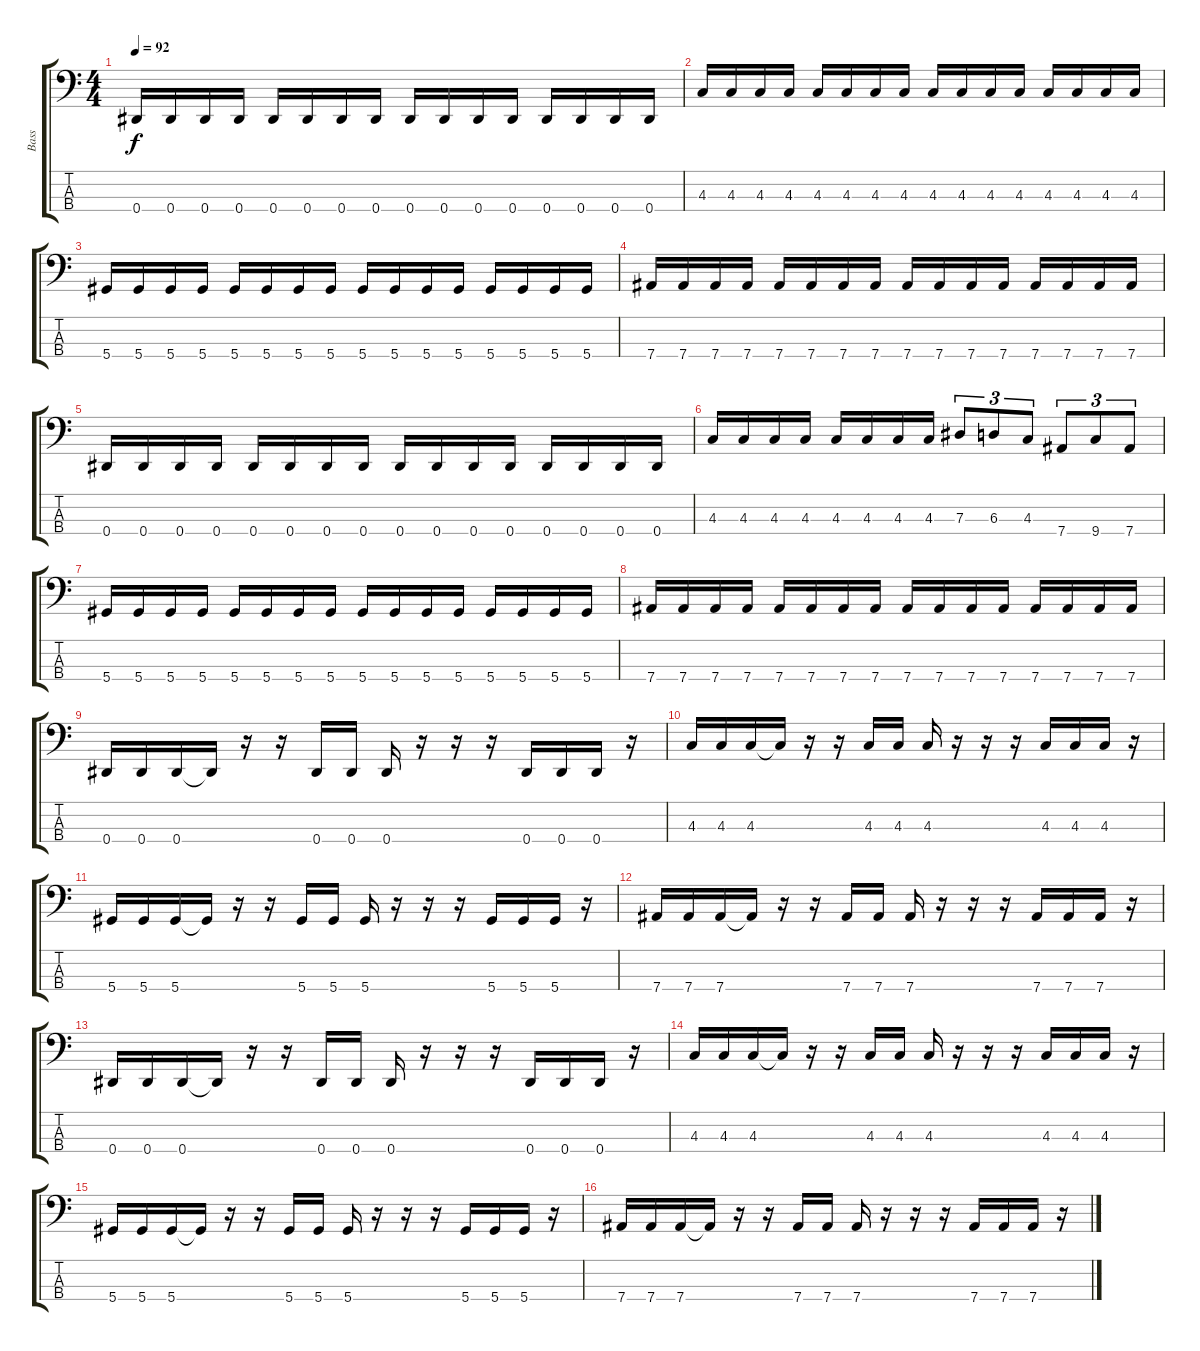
\track ("Bass" "Bass") {instrument electricbassfinger}
\staff {score tabs}
\tuning (Gb2 Db2 Ab1 Eb1) {hide}
\ts (4 4)
\tempo 92
\clef f4
\ks c
0.4.16{dy f} 0.4.16 0.4.16 0.4.16 0.4.16 0.4.16 0.4.16 0.4.16 0.4.16 0.4.16 0.4.16 0.4.16 0.4.16 0.4.16 0.4.16 0.4.16 |
4.3.16 4.3.16 4.3.16 4.3.16 4.3.16 4.3.16 4.3.16 4.3.16 4.3.16 4.3.16 4.3.16 4.3.16 4.3.16 4.3.16 4.3.16 4.3.16 |
5.4.16 5.4.16 5.4.16 5.4.16 5.4.16 5.4.16 5.4.16 5.4.16 5.4.16 5.4.16 5.4.16 5.4.16 5.4.16 5.4.16 5.4.16 5.4.16 |
7.4.16 7.4.16 7.4.16 7.4.16 7.4.16 7.4.16 7.4.16 7.4.16 7.4.16 7.4.16 7.4.16 7.4.16 7.4.16 7.4.16 7.4.16 7.4.16 |
0.4.16 0.4.16 0.4.16 0.4.16 0.4.16 0.4.16 0.4.16 0.4.16 0.4.16 0.4.16 0.4.16 0.4.16 0.4.16 0.4.16 0.4.16 0.4.16 |
4.3.16 4.3.16 4.3.16 4.3.16 4.3.16 4.3.16 4.3.16 4.3.16 7.3.8{tu (3 2)} 6.3.8{tu (3 2)} 4.3.8{tu (3 2)} 7.4.8{tu (3 2)} 9.4.8{tu (3 2)} 7.4.8{tu (3 2)} |
5.4.16 5.4.16 5.4.16 5.4.16 5.4.16 5.4.16 5.4.16 5.4.16 5.4.16 5.4.16 5.4.16 5.4.16 5.4.16 5.4.16 5.4.16 5.4.16 |
7.4.16 7.4.16 7.4.16 7.4.16 7.4.16 7.4.16 7.4.16 7.4.16 7.4.16 7.4.16 7.4.16 7.4.16 7.4.16 7.4.16 7.4.16 7.4.16 |
0.4.16 0.4.16 0.4.16 0.4{t}.16 r.16 r.16 0.4.16 0.4.16 0.4.16 r.16 r.16 r.16 0.4.16 0.4.16 0.4.16 r.16 |
4.3.16 4.3.16 4.3.16 4.3{t}.16 r.16 r.16 4.3.16 4.3.16 4.3.16 r.16 r.16 r.16 4.3.16 4.3.16 4.3.16 r.16 |
5.4.16 5.4.16 5.4.16 5.4{t}.16 r.16 r.16 5.4.16 5.4.16 5.4.16 r.16 r.16 r.16 5.4.16 5.4.16 5.4.16 r.16 |
7.4.16 7.4.16 7.4.16 7.4{t}.16 r.16 r.16 7.4.16 7.4.16 7.4.16 r.16 r.16 r.16 7.4.16 7.4.16 7.4.16 r.16 |
0.4.16 0.4.16 0.4.16 0.4{t}.16 r.16 r.16 0.4.16 0.4.16 0.4.16 r.16 r.16 r.16 0.4.16 0.4.16 0.4.16 r.16 |
4.3.16 4.3.16 4.3.16 4.3{t}.16 r.16 r.16 4.3.16 4.3.16 4.3.16 r.16 r.16 r.16 4.3.16 4.3.16 4.3.16 r.16 |
5.4.16 5.4.16 5.4.16 5.4{t}.16 r.16 r.16 5.4.16 5.4.16 5.4.16 r.16 r.16 r.16 5.4.16 5.4.16 5.4.16 r.16 |
7.4.16 7.4.16 7.4.16 7.4{t}.16 r.16 r.16 7.4.16 7.4.16 7.4.16 r.16 r.16 r.16 7.4.16 7.4.16 7.4.16 r.16
